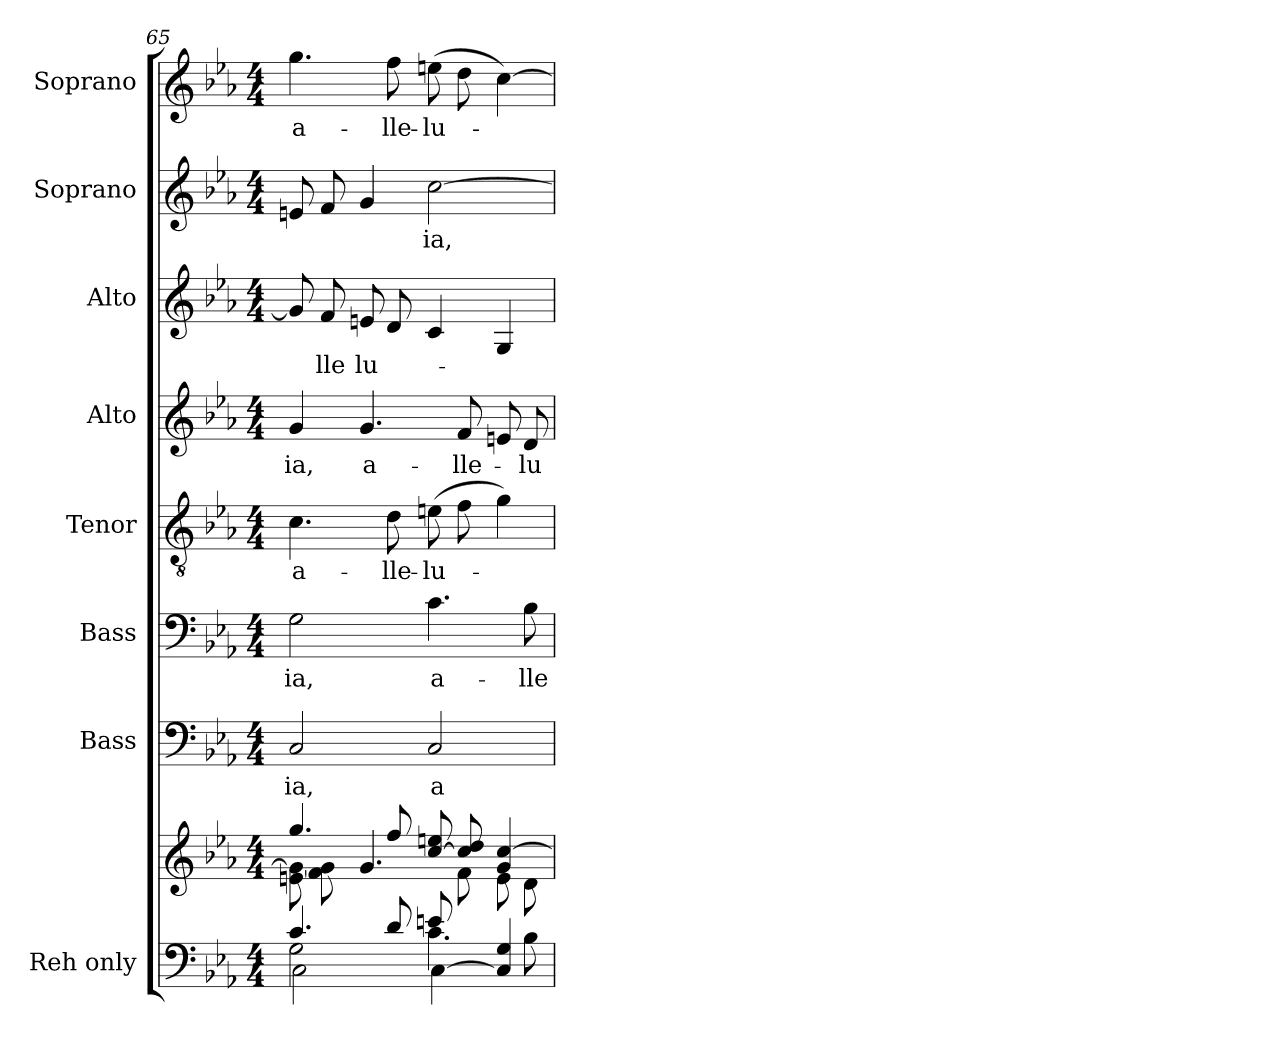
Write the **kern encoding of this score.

**kern	**kern	**kern	**text	**kern	**text	**kern	**text	**kern	**text	**kern	**text	**kern	**text	**kern	**text
*part8	*part8	*part7	*part7	*part6	*part6	*part5	*part5	*part4	*part4	*part3	*part3	*part2	*part2	*part1	*part1
*staff9	*staff8	*staff7	*staff7	*staff6	*staff6	*staff5	*staff5	*staff4	*staff4	*staff3	*staff3	*staff2	*staff2	*staff1	*staff1
*I"Reh only	*	*I"Bass	*	*I"Bass	*	*I"Tenor	*	*I"Alto	*	*I"Alto	*	*I"Soprano	*	*I"Soprano	*
*I'Reh only	*	*I'B.	*	*I'B.	*	*I'T.	*	*I'A.	*	*I'A.	*	*I'S.	*	*I'S.	*
*clefF4	*clefG2	*clefF4	*	*clefF4	*	*clefGv2	*	*clefG2	*	*clefG2	*	*clefG2	*	*clefG2	*
*	*	*	*	*	*	*ITrd7c12	*	*	*	*	*	*	*	*	*
*k[b-e-a-]	*k[b-e-a-]	*k[b-e-a-]	*	*k[b-e-a-]	*	*k[b-e-a-]	*	*k[b-e-a-]	*	*k[b-e-a-]	*	*k[b-e-a-]	*	*k[b-e-a-]	*
*E-:	*E-:	*E-:	*	*E-:	*	*E-:	*	*E-:	*	*E-:	*	*E-:	*	*E-:	*
*M4/4	*M4/4	*M4/4	*	*M4/4	*	*M4/4	*	*M4/4	*	*M4/4	*	*M4/4	*	*M4/4	*
=65	=65	=65	=65	=65	=65	=65	=65	=65	=65	=65	=65	=65	=65	=65	=65
*^	*^	*	*	*	*	*	*	*	*	*	*	*	*	*	*
*	*^	*	*	*	*	*	*	*	*	*	*	*	*	*	*	*	*
!	!	!	!	!	!	!LO:LY:b:color=#000000	!	!	!	!	!	!	!	!	!	!	!	!
!	!	!	!	!	!	!	!	!LO:LY:b:color=#000000	!	!	!	!	!	!	!	!	!	!
!	!	!	!	!	!	!	!	!	!	!LO:LY:b:color=#000000	!	!	!	!	!	!	!	!
!	!	!	!	!	!	!	!	!	!	!	!	!LO:LY:b:color=#000000	!	!	!	!	!	!
!	!	!	!	!	!	!	!	!	!	!	!	!	!	!	!	!	!	!LO:LY:b:color=#000000
4.ci/	2Gi\	2Ci\	4.ggi/	8eni\ 8gi_	2Ci/	-ia,	2Gi\	-ia,	4.Ci\	a-	4gi/	-ia,	8gi/]	.	8eni/	.	4.ggi\	a-
!	!	!	!	!	!	!	!	!	!	!	!	!	!	!LO:LY:b:color=#000000	!	!	!	!
.	.	.	.	8fi\ 8gi]	.	.	.	.	.	.	.	.	8fi/	-lle	8fi/	.	.	.
!	!	!	!	!	!	!	!	!	!	!	!	!LO:LY:b:color=#000000	!	!	!	!	!	!
!	!	!	!	!	!	!	!	!	!	!	!	!	!	!LO:LY:b:color=#000000	!	!	!	!
.	.	.	.	4.gi/	.	.	.	.	.	.	4.gi/	a-	8eni/	lu-	4gi/	.	.	.
!	!	!	!	!	!	!	!	!	!	!LO:LY:b:color=#000000	!	!	!	!	!	!	!	!
!	!	!	!	!	!	!	!	!	!	!	!	!	!	!	!	!	!	!LO:LY:b:color=#000000
8di/	.	.	8ffi/	.	.	.	.	.	8Di\	-lle-	.	.	8di/	.	.	.	8ffi\	-lle-
!	!	!	!	!	!	!LO:LY:b:color=#000000	!	!	!	!	!	!	!	!	!	!	!	!
!	!	!	!	!	!	!	!	!LO:LY:b:color=#000000	!	!	!	!	!	!	!	!	!	!
!	!	!	!	!	!	!	!	!	!	!LO:LY:b:color=#000000	!	!	!	!	!	!	!	!
!	!	!	!	!	!	!	!	!	!	!	!	!	!	!	!	!LO:LY:b:color=#000000	!	!
!	!	!	!	!	!	!	!	!	!	!	!	!	!	!	!	!	!	!LO:LY:b:color=#000000
8eni/	4.ci\	[4Ci\	[8cci/ 8eeni	.	2Ci/	a-	4.ci\	a-	(8Eni\	-lu-	.	.	4ci/	.	[2cci\	-ia,	(8eeni\	-lu-
!	!	!	!	!	!	!	!	!	!	!	!	!LO:LY:b:color=#000000	!	!	!	!	!	!
4.ryy	.	.	8cci/] 8ddi	8fi\	.	.	.	.	8Fi\	.	8fi/	-lle-	.	.	.	.	8ddi\	.
.	.	4Ci/] 4Gi	4gi/ [4cci	8ei\	.	.	.	.	4Gi\)	.	8eni/	.	4Gi/	.	.	.	[4cci\)	.
!	!	!	!	!	!	!	!	!LO:LY:b:color=#000000	!	!	!	!	!	!	!	!	!	!
!	!	!	!	!	!	!	!	!	!	!	!	!LO:LY:b:color=#000000	!	!	!	!	!	!
.	8B-i\	.	.	8di\	.	.	8B-i\	-lle-	.	.	8di/	-lu-	.	.	.	.	.	.
*v	*v	*v	*	*	*	*	*	*	*	*	*	*	*	*	*	*	*	*
*	*v	*v	*	*	*	*	*	*	*	*	*	*	*	*	*	*
=	=	=	=	=	=	=	=	=	=	=	=	=	=	=	=
*-	*-	*-	*-	*-	*-	*-	*-	*-	*-	*-	*-	*-	*-	*-	*-
